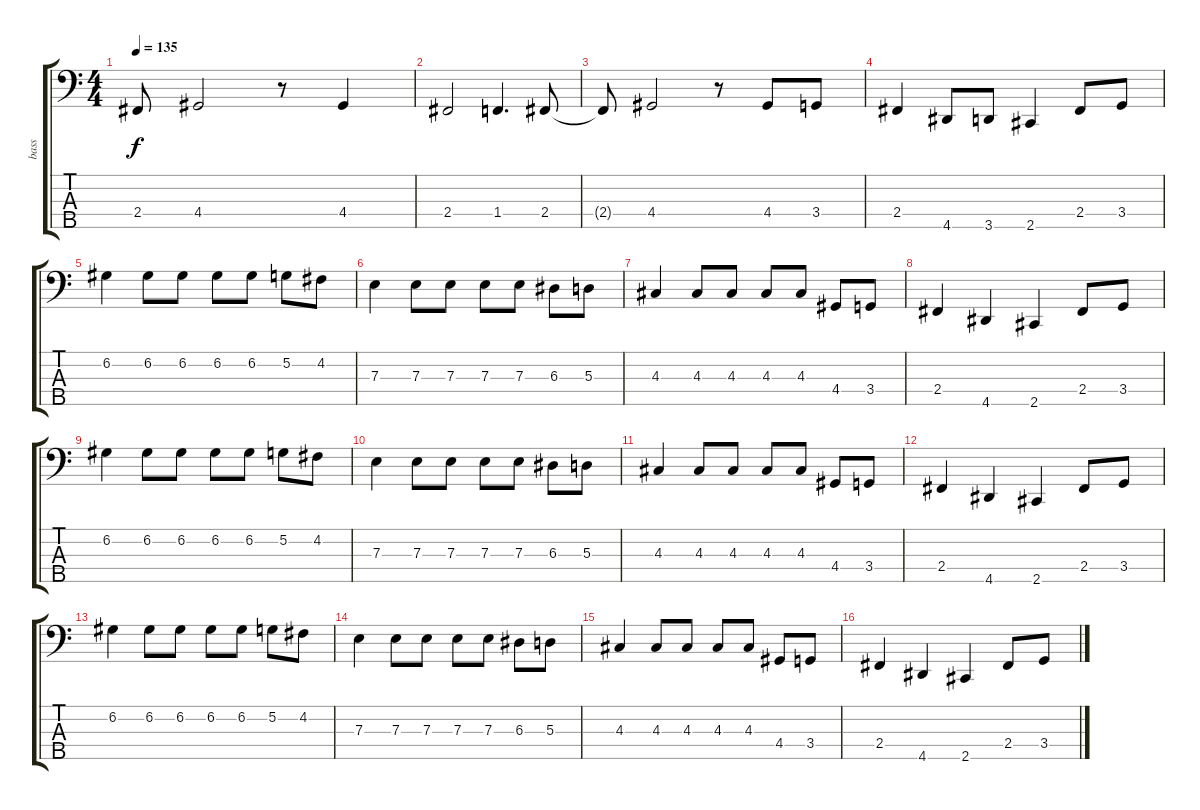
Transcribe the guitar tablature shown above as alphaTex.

\track ("bass" "bass") {instrument electricbasspick}
\staff {score tabs}
\tuning (G2 D2 A1 E1 B0) {hide}
\ts (4 4)
\tempo 135
\clef f4
\ks c
2.4{t}.8{dy f} 4.4.2 r.8 4.4.4 |
2.4.2 1.4.4{d} 2.4.8 |
2.4{t}.8 4.4.2 r.8 4.4.8 3.4.8 |
2.4.4 4.5.8 3.5.8 2.5.4 2.4.8 3.4.8 |
6.2.4 6.2.8 6.2.8 6.2.8 6.2.8 5.2.8 4.2.8 |
7.3.4 7.3.8 7.3.8 7.3.8 7.3.8 6.3.8 5.3.8 |
4.3.4 4.3.8 4.3.8 4.3.8 4.3.8 4.4.8 3.4.8 |
2.4.4 4.5.4 2.5.4 2.4.8 3.4.8 |
6.2.4 6.2.8 6.2.8 6.2.8 6.2.8 5.2.8 4.2.8 |
7.3.4 7.3.8 7.3.8 7.3.8 7.3.8 6.3.8 5.3.8 |
4.3.4 4.3.8 4.3.8 4.3.8 4.3.8 4.4.8 3.4.8 |
2.4.4 4.5.4 2.5.4 2.4.8 3.4.8 |
6.2.4 6.2.8 6.2.8 6.2.8 6.2.8 5.2.8 4.2.8 |
7.3.4 7.3.8 7.3.8 7.3.8 7.3.8 6.3.8 5.3.8 |
4.3.4 4.3.8 4.3.8 4.3.8 4.3.8 4.4.8 3.4.8 |
2.4.4 4.5.4 2.5.4 2.4.8 3.4.8
